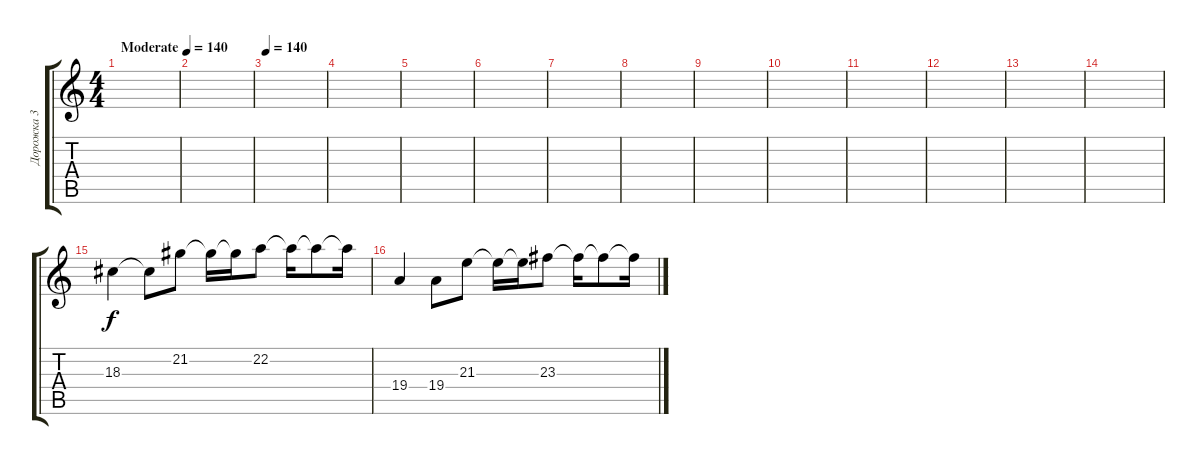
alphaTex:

\track ("Дорожка 3" "Дорожка 3") {instrument honkytonkpiano}
\staff {score tabs}
\tuning (E4 B3 G3 D3 A2 E2) {hide}
\ts (4 4)
\tempo (140 "Moderate")
\tempo 70
\tempo (140 "Moderate")
\clef g2
\ks c
|
|
\tempo 140
|
|
|
|
|
|
|
|
|
|
|
|
18.3.4 18.3{t}.8 21.2.8 21.2{t}.16 21.2{t}.16 22.2.8 22.2{t}.16 22.2{t}.8 22.2{t}.16 |
19.4.4 19.4.8 21.3.8 21.3{t}.16 21.3{t}.16 23.3.8 23.3{t}.16 23.3{t}.8 23.3{t}.16
